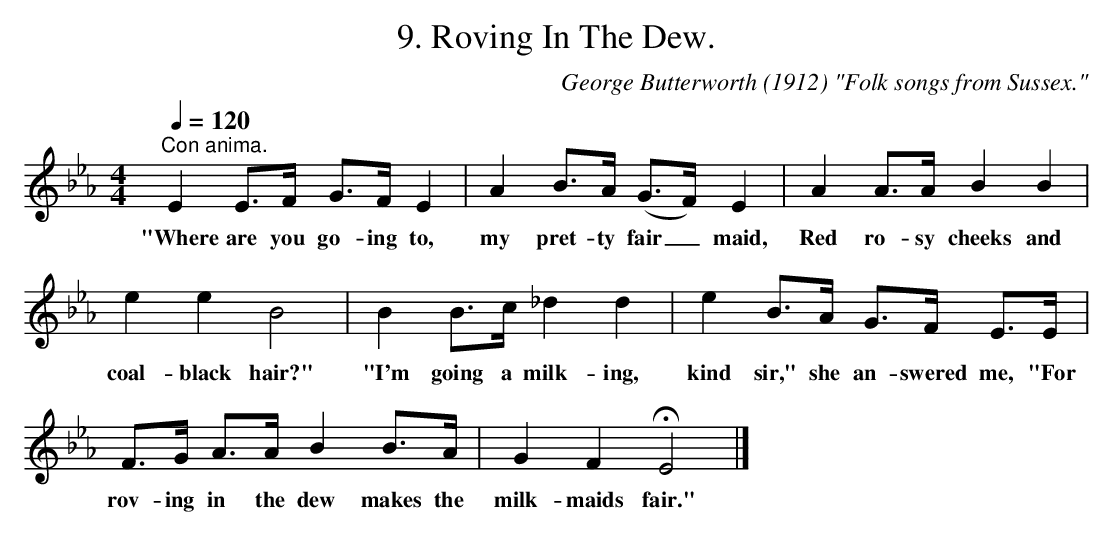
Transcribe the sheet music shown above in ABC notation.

X:1
T:9. Roving In The Dew.
C:George Butterworth (1912) "Folk songs from Sussex."
L:1/8
Q:1/4=120
M:4/4
K:Eb
V:1
"^Con anima." E2 E>F G>F E2 | A2 B>A (G>F) E2 | A2 A>A B2 B2 |$ e2 e2 B4 | B2 B>c _d2 d2 | %5
w: "Where are you go- ing to,|my pret- ty fair _ maid,|Red ro- sy cheeks and|coal- black hair?"|"I'm going a milk- ing,|
 e2 B>A G>F E>E |$ F>G A>A B2 B>A | G2 F2 !fermata!E4 |] %8
w: kind sir," she an- swered me, "For|rov- ing in the dew makes the|milk- maids fair."|
